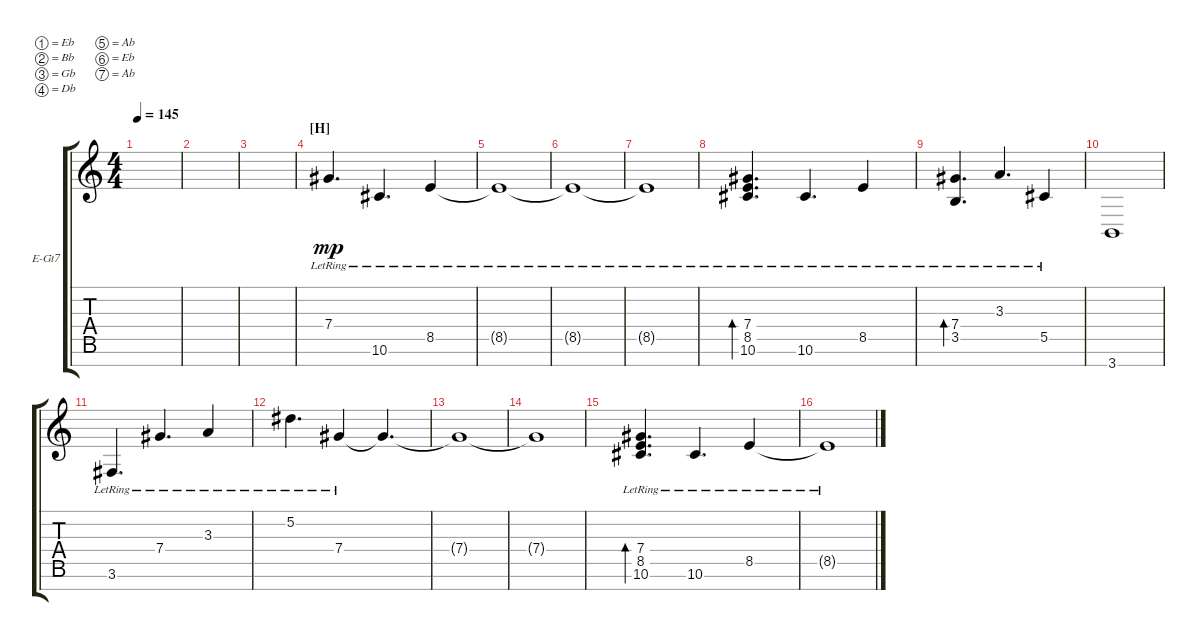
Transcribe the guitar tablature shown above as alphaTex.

\defaultSystemsLayout 4
\bracketExtendMode groupsimilarinstruments
\firstSystemTrackNameOrientation horizontal
\otherSystemsTrackNameOrientation horizontal
\track ("Ambient Guitar" "E-Gt7") {instrument distortionguitar}
\staff {score tabs}
\tuning (Eb4 Bb3 Gb3 Db3 Ab2 Eb2 Ab1)
\ts (4 4)
\tempo 145
\clef g2
\ks c
|
|
|
\section ("H" "")
7.4{lr}.4{d dy mp} 10.6{lr}.4{d} 8.5{lr}.4 |
8.5{lr t}.1 |
8.5{lr t}.1 |
8.5{lr t}.1 |
(7.4 10.6{lr} 8.5).4{d bd 368} 10.6{lr}.4{d} 8.5{lr}.4 |
(7.4{lr} 3.5{lr}).4{d bd 365} 3.3{lr}.4{d} 5.5{lr}.4 |
3.7.1 |
3.6{lr}.4{d} 7.4{lr}.4{d} 3.3{lr}.4 |
5.2{lr}.4{d} 7.4{lr}.4 7.4{t}.4{d} |
7.4{t}.1 |
7.4{t}.1 |
(7.4{lr} 10.6 8.5).4{d bd 363} 10.6{lr}.4{d} 8.5{lr}.4 |
8.5{lr t}.1
